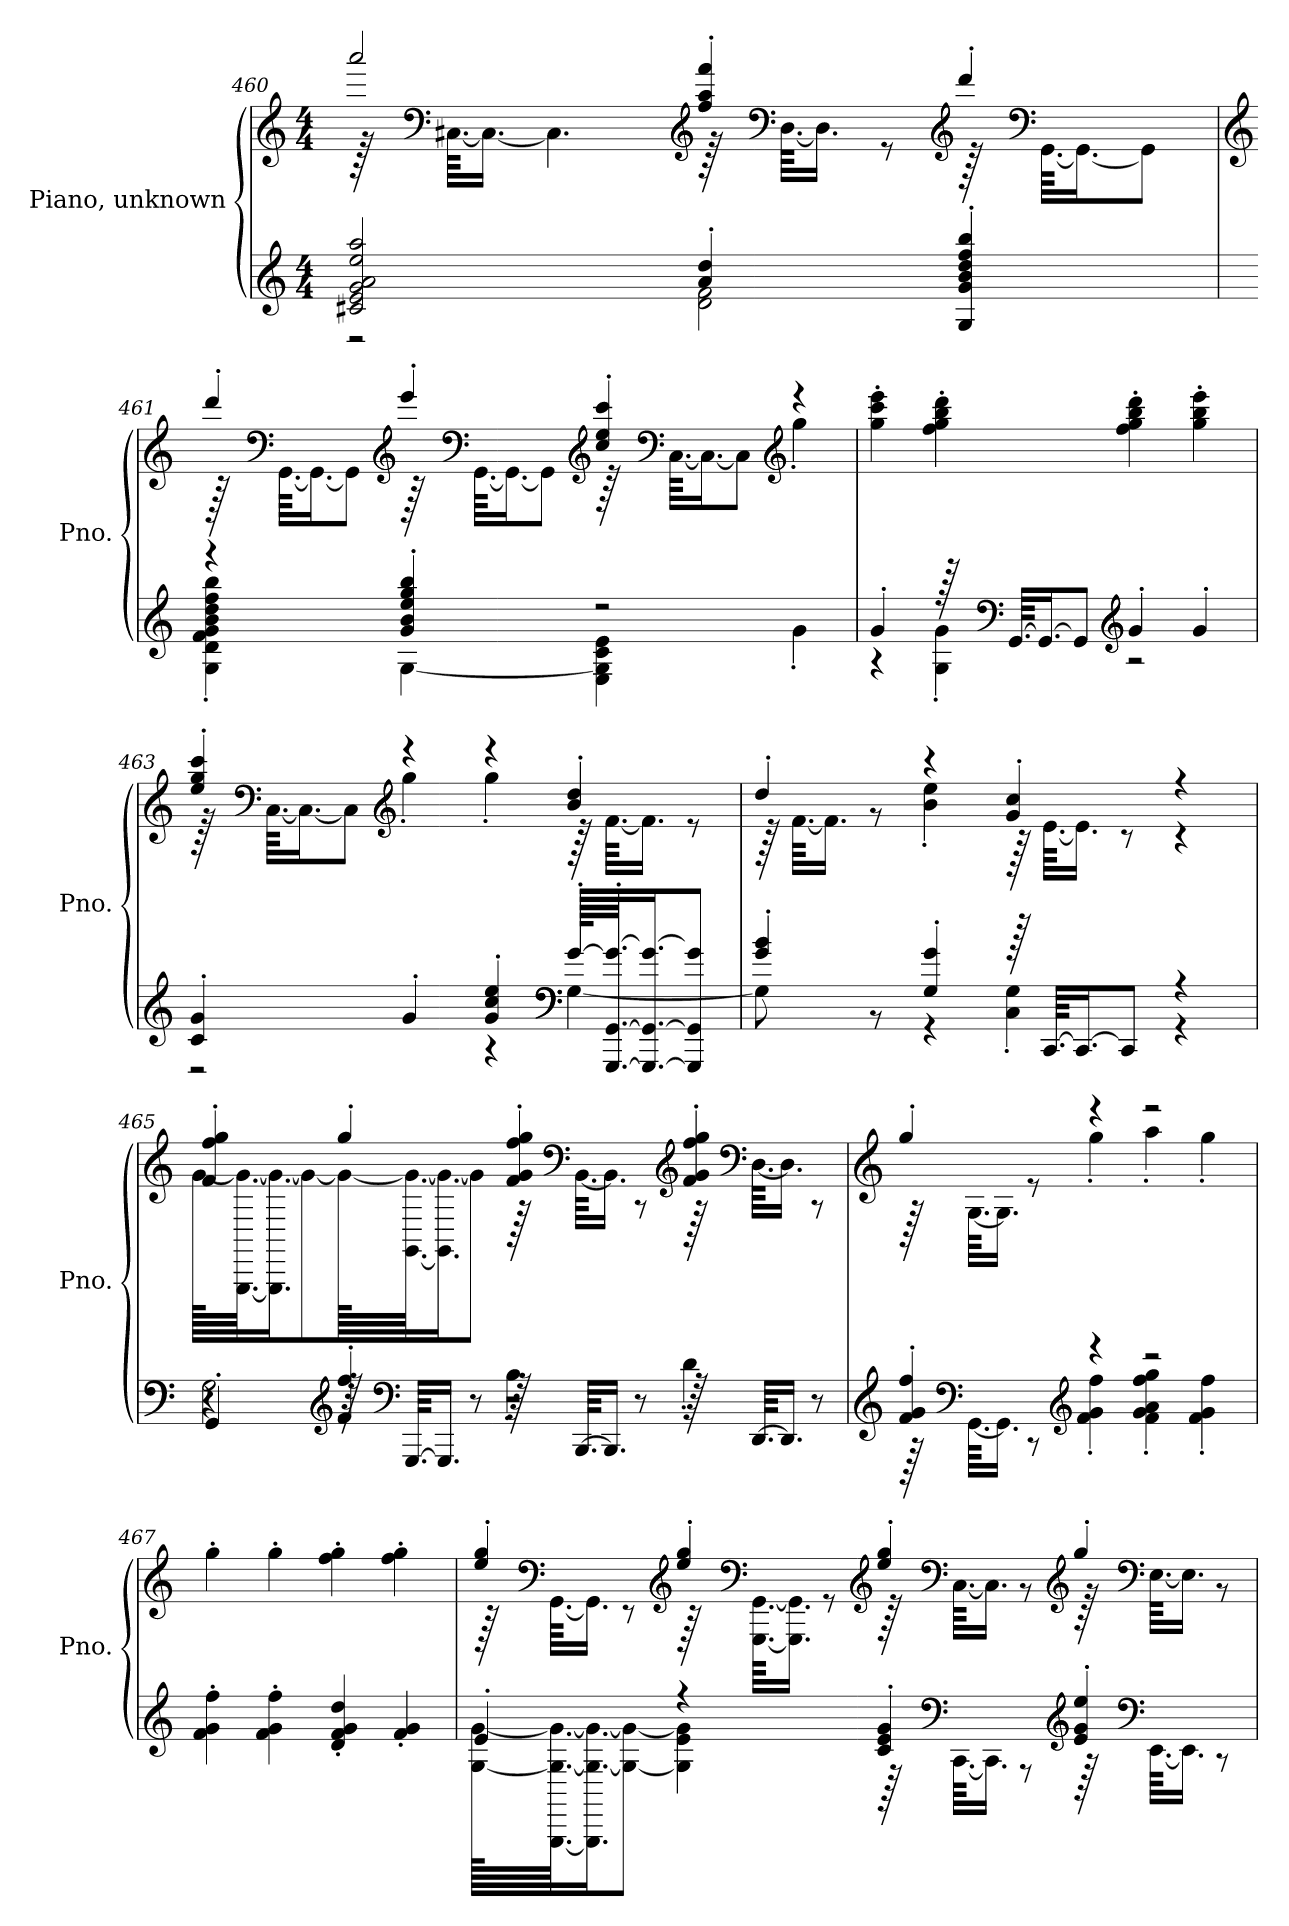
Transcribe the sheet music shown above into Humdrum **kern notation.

**kern	**kern
*part1	*part1
*staff2	*staff1
*I"Piano, unknown	*
*I'Pno.	*
!!LO:LB:g=z
*clefG2	*clefG2
*k[]	*k[]
*M4/4	*M4/4
=460	=460
*^	*^
2c#X/ 2e/ 2g/ 2a/ 2ee/ 2aa/	2r	2aaa/	128r
*	*	*clefF4	*
.	.	.	[64.C#X\KKLL
.	.	.	16.C#\JJ_
.	.	.	4.C#\]
*	*	*clefG2	*
4a/' 4dd/'	2d\ 2f\	4ff/' 4aa/' 4fff/'	128r
*	*	*clefF4	*
.	.	.	[64.D\KKLL
.	.	.	16.D\JJ]
.	.	.	8r
*	*	*clefG2	*
4G/' 4g/' 4b/' 4dd/' 4ff/' 4bb/'	.	4ddd'/	128r
*	*	*clefF4	*
.	.	.	[64.GG\KKLL
.	.	.	16.GG\J_
.	.	.	8GG\J]
!!LO:PB:g=z	!!
=461	=461	=461	=461
*	*	*clefG2	*
4r	4G\' 4d\' 4f\' 4g\' 4b\' 4dd\' 4ff\' 4bb\'	4ddd'/	128r
*	*	*clefF4	*
.	.	.	[64.GG\KKLL
.	.	.	16.GG\J_
.	.	.	8GG\J]
*	*	*clefG2	*
4g/' 4b/' 4ee/' 4gg/' 4bb/'	[4G\	4eee'/	128r
*	*	*clefF4	*
.	.	.	[64.GG\KKLL
.	.	.	16.GG\J_
.	.	.	8GG\J]
*	*	*clefG2	*
2r	4E\ 4G\] 4c\ 4e\	4cc/' 4ee/' 4ccc/'	128r
*	*	*clefF4	*
.	.	.	[64.C\KKLL
.	.	.	16.C\J_
.	.	.	8C\J]
*	*	*clefG2	*
.	4g'\	4r	4gg'\
*	*	*v	*v
=462	=462	=462
4g'/	4r	4gg\' 4ccc\' 4eee\'
128r	4G\' 4g\'	4ff\' 4gg\' 4bb\' 4ddd\'
*clefF4	*	*
[64.GG/KKLL	.	.
16.GG/J_	.	.
8GG/J]	.	.
*clefG2	*	*
4g'/	2r	4ff\' 4gg\' 4bb\' 4ddd\'
4g'/	.	4gg\' 4bb\' 4eee\'
!!LO:LB:g=z
=463	=463	=463
*	*	*^
4c/' 4g/'	2r	4ee/' 4gg/' 4ccc/'	128r
*	*	*clefF4	*
.	.	.	[64.C\KKLL
.	.	.	16.C\J_
.	.	.	8C\J]
*	*	*clefG2	*
4g'/	.	4r	4gg'\
4g/' 4cc/' 4ee/'	4r	4r	4gg'\
*clefF4	*	*	*
[128g'/KLLLL	[4G\	4b/' 4dd/'	128r
[64.GGG/' [64.GG/' 64.g/_'JJ	.	.	[64.f\KKLL
16.GGG/_ 16.GG/_ 16.g/_J	.	.	16.f\JJ]
8GGG/] 8GG/] 8g/]J	.	.	8r
=464	=464	=464	=464
4g/' 4b/'	8G\]	4dd'/	128r
.	.	.	[64.f\KKLL
.	.	.	16.f\JJ]
.	8r	.	8r
4G/' 4g/'	4r	4r	4b\' 4ee\'
128r	4C\' 4G\'	4g/' 4cc/'	128r
[64.CC/KKLL	.	.	[64.e\KKLL
16.CC/J_	.	.	16.e\JJ]
8CC/J]	.	.	8r
4r	4r	4r	4r
!!LO:LB:g=z	!!
=465	=465	=465	=465
*	*^	*	*
4r	2G\	4GG'/	4f/' 4ff/' 4gg/'	[128g\KLLLL
.	.	.	.	[64.GGG\ 64.g\_JJ
.	.	.	.	16.GGG\] 16.g\_J
.	.	.	.	8g\_
*clefG2	*	*	*	*
4f/' 4ff/'	.	128r	4gg'/	128g\KLLL_
*clefF4	*	*	*	*
.	.	[64.GGG/KKLL	.	[64.GG\ 64.g\_JJ
.	.	16.GGG/JJ]	.	16.GG\] 16.g\_J
.	.	8r	.	8g\J]
2r	4B'\	128r	4f/' 4g/' 4ff/' 4gg/'	128r
*	*	*	*clefF4	*
.	.	[64.BBB/KKLL	.	[64.BB\KKLL
.	.	16.BBB/JJ]	.	16.BB\JJ]
.	.	8r	.	8r
*	*	*	*clefG2	*
.	4d'\	128r	4f/' 4g/' 4ff/' 4gg/'	128r
*	*	*	*clefF4	*
.	.	[64.DD/KKLL	.	[64.D\KKLL
.	.	16.DD/JJ]	.	16.D\JJ]
.	.	8r	.	8r
*v	*v	*v	*	*
!!LO:LB:g=z	!!
=466	=466	=466
*clefG2	*clefG2	*
*^	*	*
4f/' 4g/' 4ff/'	128r	4gg'/	128r
*clefF4	*	*	*
.	[64.GG\KKLL	.	[64.G\KKLL
.	16.GG\JJ]	.	16.G\JJ]
.	8r	.	8r
*clefG2	*	*	*
4r	4f\' 4g\' 4ff\'	4r	4gg'\
2r	4f\' 4g\' 4a\' 4ff\' 4gg\'	2r	4aa'\
.	4f\' 4g\' 4ff\'	.	4gg'\
*v	*v	*	*
*	*v	*v
=467	=467
4f\' 4g\' 4ff\'	4gg'\
4f\' 4g\' 4ff\'	4gg'\
4d/' 4f/' 4g/' 4dd/'	4ff\' 4gg\'
4f/' 4g/'	4ff\' 4gg\'
!!LO:LB:g=z
=468	=468
*^	*^
4e'/	[128G\ [128g\KLLLL	4ee/' 4gg/'	128r
*	*	*clefF4	*
.	[64.GGG\ 64.G\_ 64.g\_JJ	.	[64.GG\KKLL
.	16.GGG\] 16.G\_ 16.g\_J	.	16.GG\JJ]
.	8G\_ 8g\_J	.	8r
*	*	*clefG2	*
4r	4G\] 4e\ 4g\]	4ee/' 4gg/'	128r
*	*	*clefF4	*
.	.	.	[64.GGG\ [64.GG\KKLL
.	.	.	16.GGG\] 16.GG\]JJ
.	.	.	8r
*	*	*clefG2	*
4c/' 4e/' 4g/'	128r	4ee/' 4gg/'	128r
*clefF4	*	*clefF4	*
.	[64.CC\KKLL	.	[64.C\KKLL
.	16.CC\JJ]	.	16.C\JJ]
.	8r	.	8r
*clefG2	*	*clefG2	*
4e/' 4g/' 4ee/'	128r	4gg'/	128r
*clefF4	*	*clefF4	*
.	[64.EE\KKLL	.	[64.E\KKLL
.	16.EE\JJ]	.	16.E\JJ]
.	8r	.	8r
*v	*v	*	*
*	*v	*v
=	=
*-	*-
